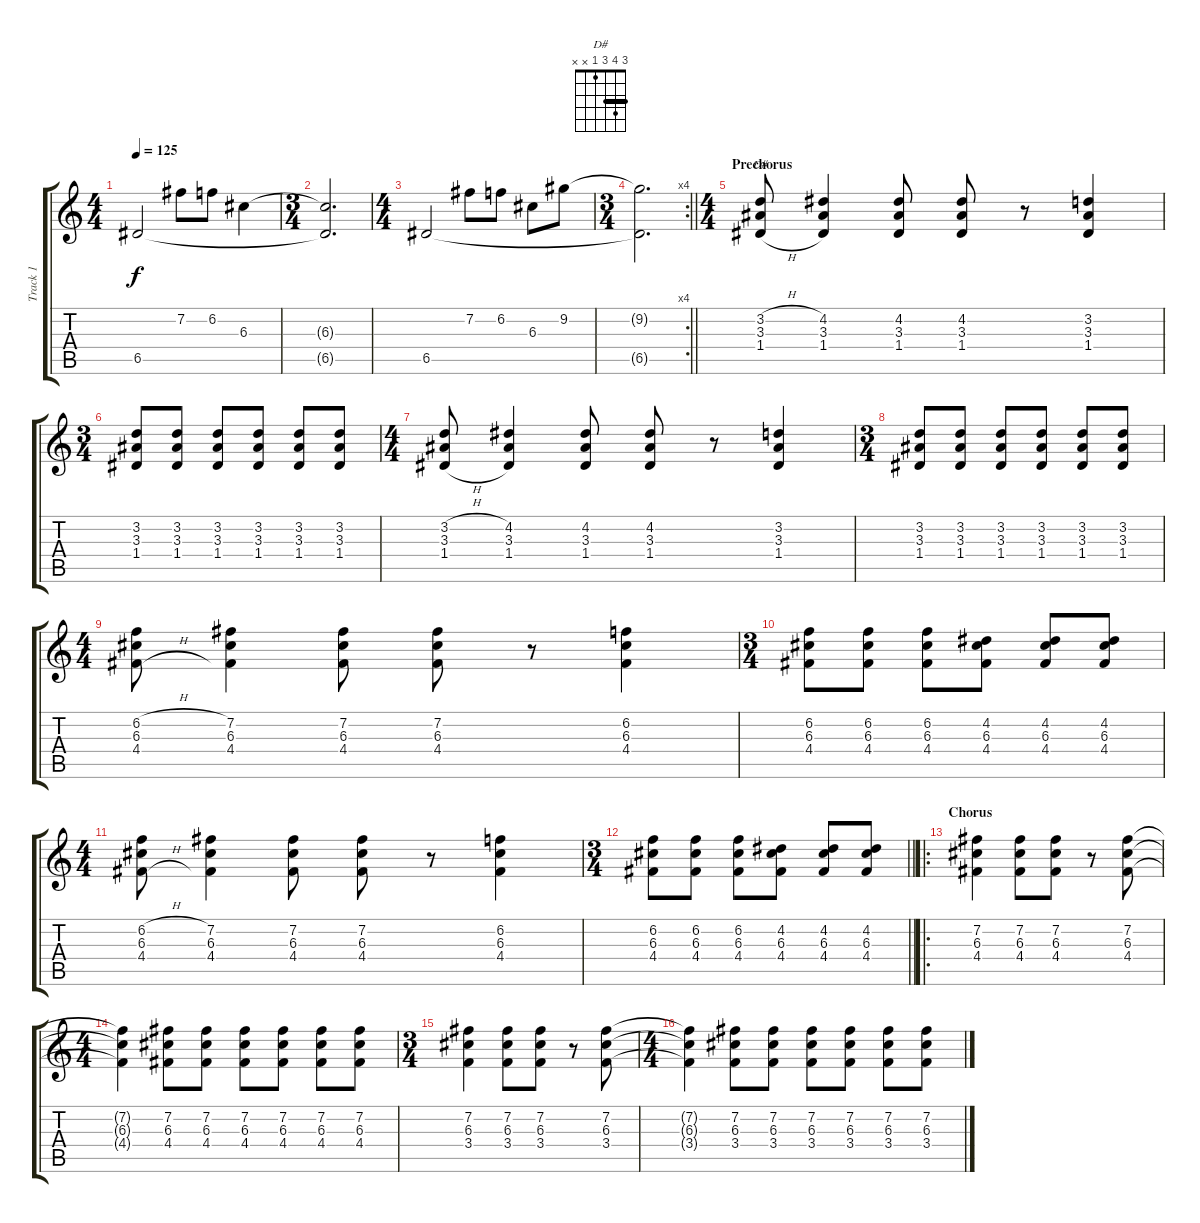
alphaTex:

\track ("Track 1" "Track 1") {instrument acousticguitarsteel}
\staff {score tabs}
\tuning (E4 B3 G3 D3 A2 E2) {hide}
\chord ("D#" 3 4 3 1 x x) {barre 3}
\ts (4 4)
\tempo 125
\clef g2
\ks c
6.5.2{dy f} 7.2.8 6.2.8 6.3.4 |
\ts (3 4)
(6.3{t} 6.5{t}).2{d} |
\ts (4 4)
6.5.2 7.2.8 6.2.8 6.3.8 9.2.8 |
\rc 4
\ts (3 4)
\barLineRight lightlight
(9.2{t} 6.5{t}).2{d} |
\ts (4 4)
\section ("" "Prechorus")
(3.2{h} 3.3{h} 1.4{h}).8{ch "D#"} (4.2 3.3 1.4).4 (4.2 3.3 1.4).8 (4.2 3.3 1.4).8 r.8 (3.2 3.3 1.4).4 |
\ts (3 4)
(3.2 3.3 1.4).8 (3.2 3.3 1.4).8 (3.2 3.3 1.4).8 (3.2 3.3 1.4).8 (3.2 3.3 1.4).8 (3.2 3.3 1.4).8 |
\ts (4 4)
(3.2{h} 3.3{h} 1.4{h}).8 (4.2 3.3 1.4).4 (4.2 3.3 1.4).8 (4.2 3.3 1.4).8 r.8 (3.2 3.3 1.4).4 |
\ts (3 4)
(3.2 3.3 1.4).8 (3.2 3.3 1.4).8 (3.2 3.3 1.4).8 (3.2 3.3 1.4).8 (3.2 3.3 1.4).8 (3.2 3.3 1.4).8 |
\ts (4 4)
(6.2{h} 6.3{h} 4.4{h}).8 (7.2 6.3 4.4).4 (7.2 6.3 4.4).8 (7.2 6.3 4.4).8 r.8 (6.2 6.3 4.4).4 |
\ts (3 4)
(6.2 6.3 4.4).8 (6.2 6.3 4.4).8 (6.2 6.3 4.4).8 (4.2 6.3 4.4).8 (4.2 6.3 4.4).8 (4.2 6.3 4.4).8 |
\ts (4 4)
(6.2{h} 6.3{h} 4.4{h}).8 (7.2 6.3 4.4).4 (7.2 6.3 4.4).8 (7.2 6.3 4.4).8 r.8 (6.2 6.3 4.4).4 |
\ts (3 4)
\barLineRight lightlight
(6.2 6.3 4.4).8 (6.2 6.3 4.4).8 (6.2 6.3 4.4).8 (4.2 6.3 4.4).8 (4.2 6.3 4.4).8 (4.2 6.3 4.4).8 |
\ro
\section ("" "Chorus")
(7.2 6.3 4.4).4 (7.2 6.3 4.4).8 (7.2 6.3 4.4).8 r.8 (7.2 6.3 4.4).8 |
\ts (4 4)
(7.2{t} 6.3{t} 4.4{t}).4 (7.2 6.3 4.4).8 (7.2 6.3 4.4).8 (7.2 6.3 4.4).8 (7.2 6.3 4.4).8 (7.2 6.3 4.4).8 (7.2 6.3 4.4).8 |
\ts (3 4)
(7.2 6.3 3.4).4 (7.2 6.3 3.4).8 (7.2 6.3 3.4).8 r.8 (7.2 6.3 3.4).8 |
\ts (4 4)
(7.2{t} 6.3{t} 3.4{t}).4 (7.2 6.3 3.4).8 (7.2 6.3 3.4).8 (7.2 6.3 3.4).8 (7.2 6.3 3.4).8 (7.2 6.3 3.4).8 (7.2 6.3 3.4).8
